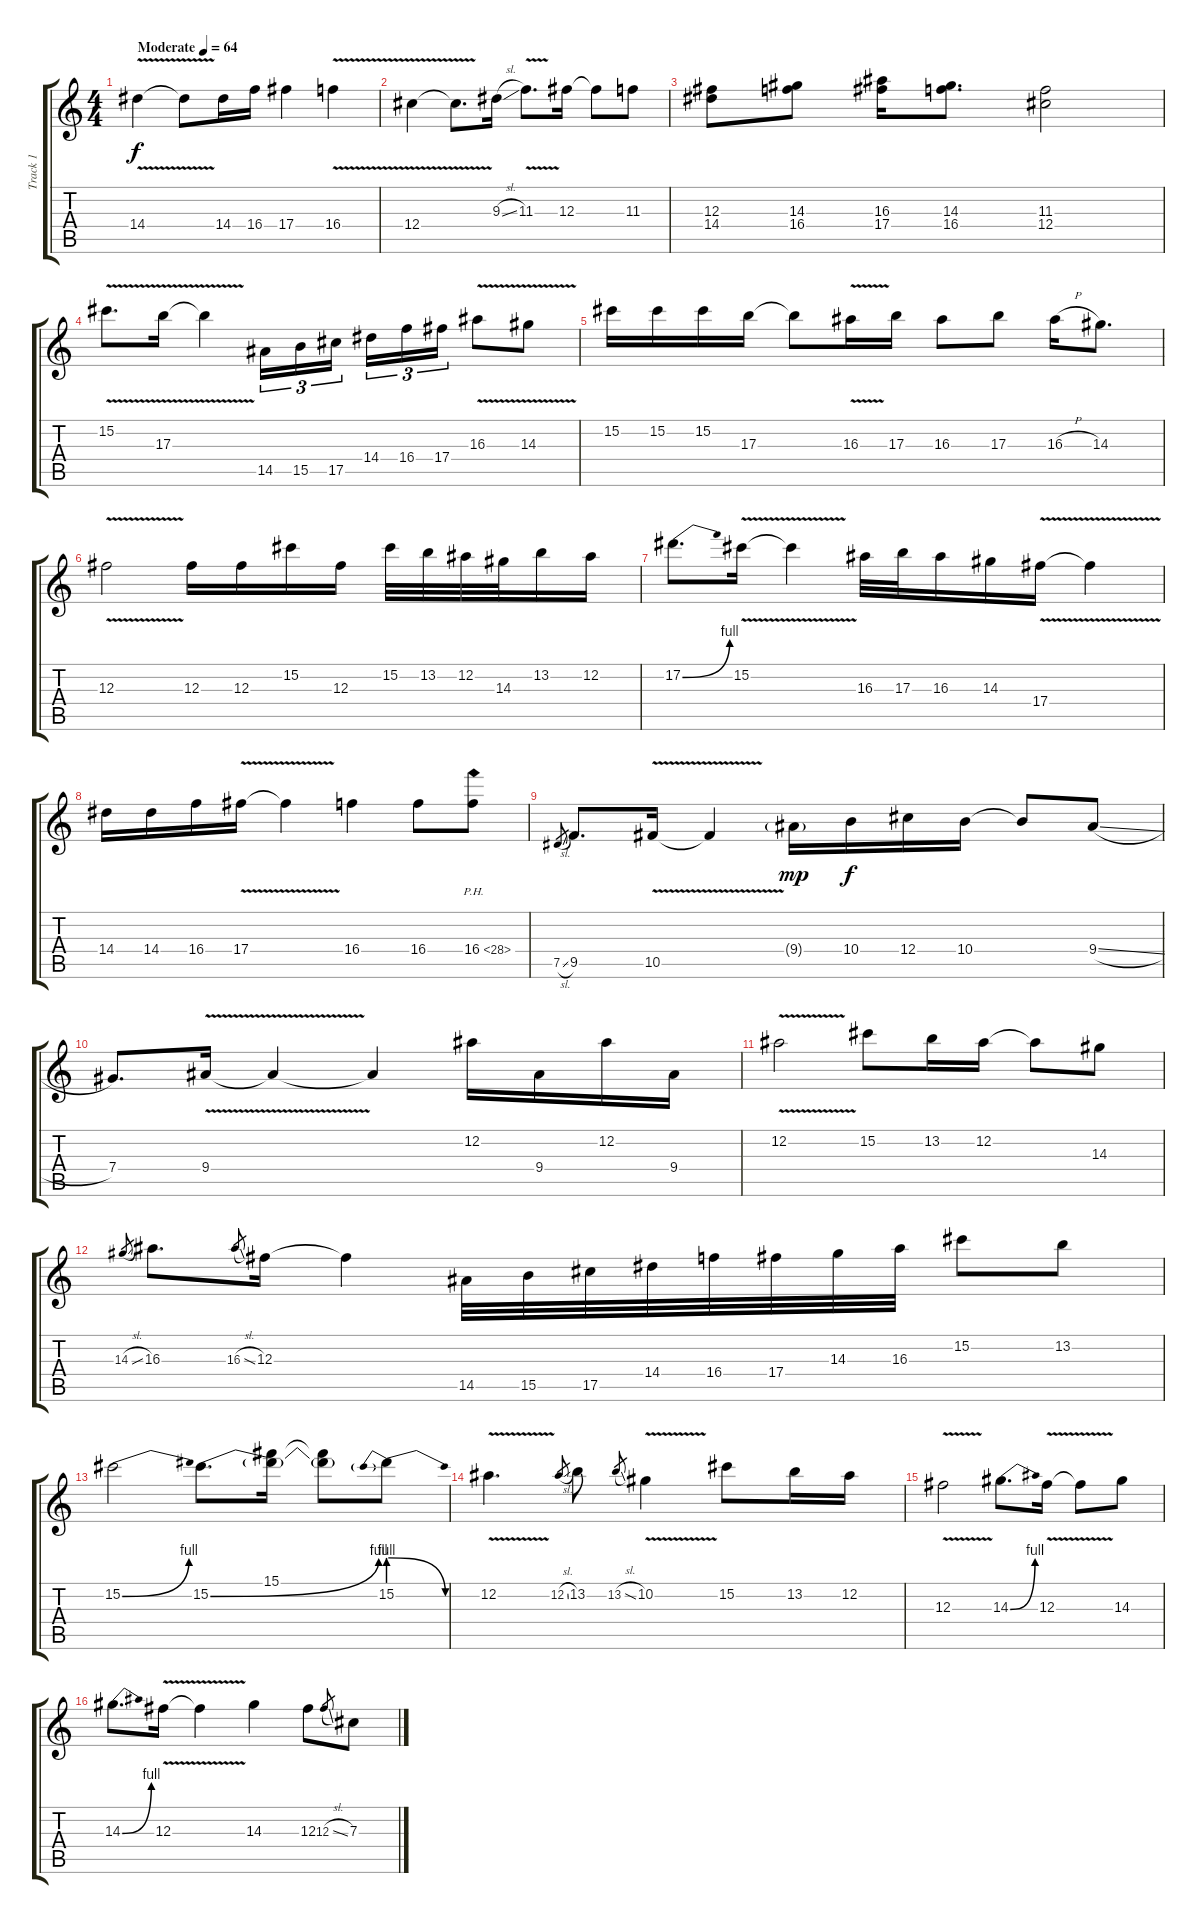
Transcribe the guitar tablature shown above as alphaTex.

\track ("Track 1" "Track 1") {instrument overdrivenguitar}
\staff {score tabs}
\tuning (Eb4 Bb3 Gb3 Db3 Ab2 Eb2) {hide}
\ts (4 4)
\tempo (64 "Moderate")
\clef g2
\ks c
14.4{v}.4{dy f instrument overdrivenguitar} 14.4{t}.8 14.4.16 16.4.16 17.4.4 16.4{v}.4 |
12.4{v}.4 12.4{t}.8{d} 9.3{sl}.16 11.3{v}.8{d} 12.3.16 12.3{t}.8 11.3.8 |
(12.3 14.4).8 (14.3 16.4).8 (16.3 17.4).16 (14.3 16.4).8{d} (11.3 12.4).2 |
15.2{v}.8{d} 17.3{v}.16 17.3{t}.4 14.5.16{tu (3 2)} 15.5.16{tu (3 2)} 17.5.16{tu (3 2) beam splitsecondary} 14.4.16{tu (3 2)} 16.4.16{tu (3 2)} 17.4.16{tu (3 2)} 16.3{v}.8 14.3{v}.8 |
15.2.16 15.2.16 15.2.16 17.3.16 17.3{t}.8 16.3{v}.16 17.3.16 16.3.8 17.3.8 16.3{h}.16 14.3.8{d} |
12.3{v}.2 12.3.16 12.3.16 15.2.16 12.3.16 15.2.32 13.2.32 12.2.32 14.3.32 13.2.16 12.2.16 |
17.2{be (bend 0 0 60 4)}.8{d} 15.2{v}.16 15.2{t}.4 16.3.32 17.3.32 16.3.16 14.3.16 17.4{v}.16 17.4{t}.4 |
14.4.16 14.4.16 16.4.16 17.4{v}.16 17.4{t}.4 16.4.4 16.4.8 16.4{ph 12}.8 |
7.5{sl}.8{gr} 9.5.8{d} 10.5{v}.16 10.5{t}.4 9.4{g}.16{dy mp} 10.4.16{dy f} 12.4.16 10.4.16 10.4{t}.8 9.4{sl}.8 |
7.4.8{d} 9.4{v}.16 9.4{t}.4 9.4{t}.4 12.2.16 9.4.16 12.2.16 9.4.16 |
12.2{v}.2 15.2.8 13.2.16 12.2.16 12.2{t}.8 14.3.8 |
14.3{sl}.8{gr} 16.3.8{d} 16.3{sl}.8{gr} 12.3.16 12.3{t}.4 14.5.32 15.5.32 17.5.32 14.4.32 16.4.32 17.4.32 14.3.32 16.3.32 15.2.8 13.2.8 |
15.2{be (bend 0 0 60 4)}.2 15.2{be (bend 0 0 60 4)}.8{d} (15.1 15.2{t}).16 (15.1{t} 15.2{t}).8 15.2{be (prebendrelease 0 4 60 0)}.8 |
12.2{v}.4{d} 12.2{sl}.8{gr} 13.2.8 13.2{sl}.8{gr} 10.2{v}.4 15.2.8 13.2.16 12.2.16 |
12.3{v}.2 14.3{be (bend 0 0 60 4)}.8{d} 12.3{v}.16 12.3{t}.8 14.3.8 |
14.3{be (bend 0 0 60 4)}.8{d} 12.3{v}.16 12.3{t}.4 14.3.4 12.3.8 12.3{sl}.8{gr} 7.3.8
